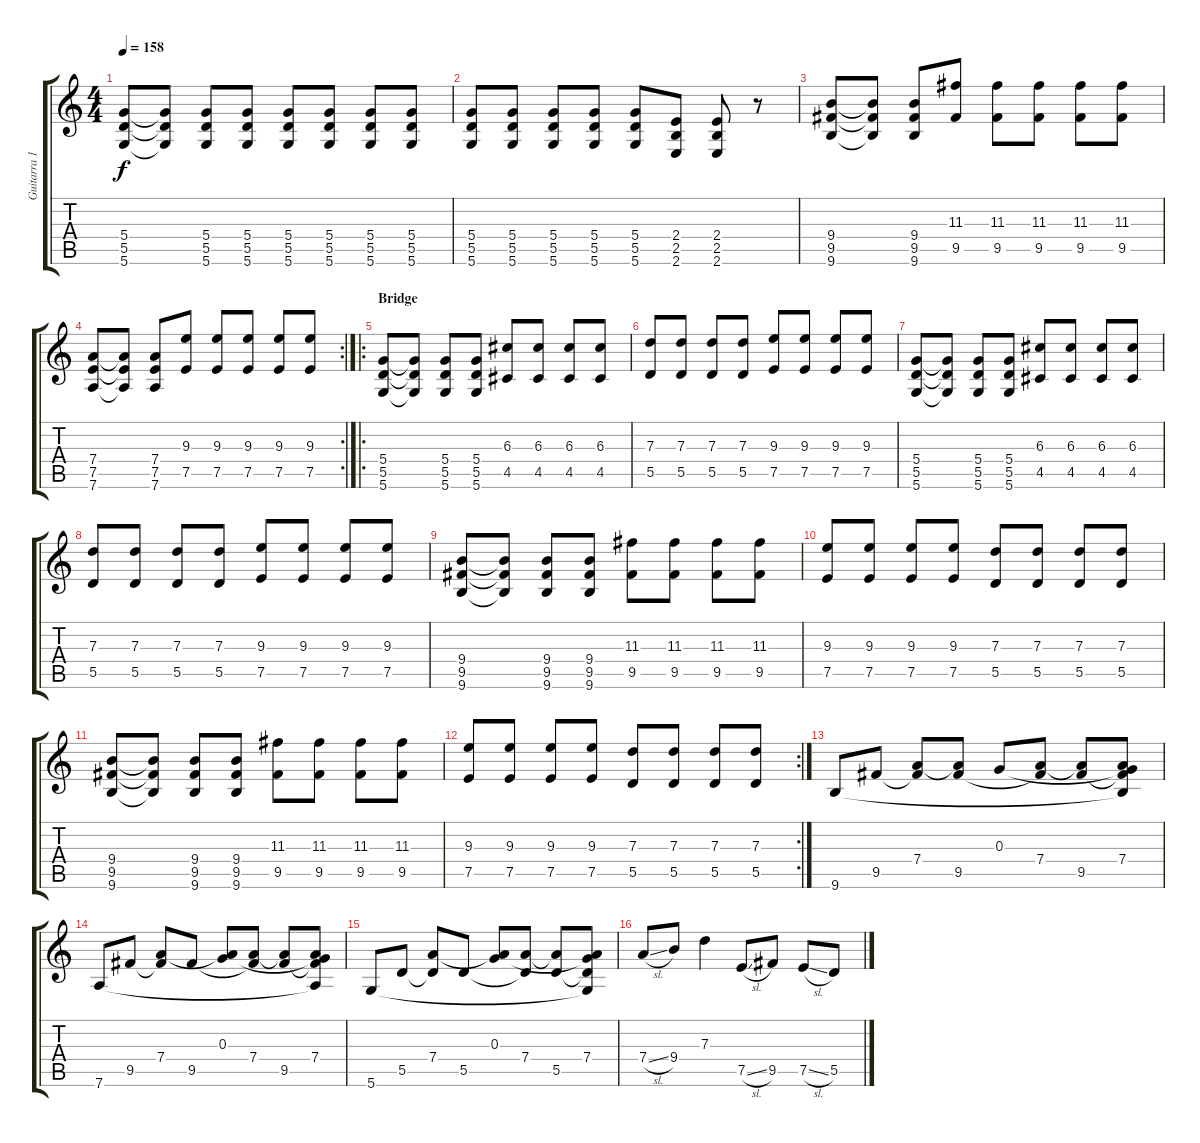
\track ("Guitarra 1" "Guitarra 1") {instrument acousticguitarsteel}
\staff {score tabs}
\tuning (E4 B3 G3 D3 A2 D2) {hide}
\ts (4 4)
\tempo 158
\clef g2
\ks c
(5.4 5.5 5.6).8{dy f} (5.4{t} 5.5{t} 5.6{t}).8 (5.4 5.5 5.6).8 (5.4 5.5 5.6).8 (5.4 5.5 5.6).8 (5.4 5.5 5.6).8 (5.4 5.5 5.6).8 (5.4 5.5 5.6).8 |
(5.4 5.5 5.6).8 (5.4 5.5 5.6).8 (5.4 5.5 5.6).8 (5.4 5.5 5.6).8 (5.4 5.5 5.6).8 (2.4 2.5 2.6).8 (2.4 2.5 2.6).8 r.8 |
(9.4 9.5 9.6).8 (9.4{t} 9.5{t} 9.6{t}).8 (9.4 9.5 9.6).8 (11.3 9.5).8 (11.3 9.5).8 (11.3 9.5).8 (11.3 9.5).8 (11.3 9.5).8 |
\rc 2
(7.4 7.5 7.6).8 (7.4{t} 7.5{t} 7.6{t}).8 (7.4 7.5 7.6).8 (9.3 7.5).8 (9.3 7.5).8 (9.3 7.5).8 (9.3 7.5).8 (9.3 7.5).8 |
\ro
\section ("" "Bridge")
(5.4 5.5 5.6).8{instrument distortionguitar} (5.4{t} 5.5{t} 5.6{t}).8 (5.4 5.5 5.6).8 (5.4 5.5 5.6).8 (6.3 4.5).8 (6.3 4.5).8 (6.3 4.5).8 (6.3 4.5).8 |
(7.3 5.5).8 (7.3 5.5).8 (7.3 5.5).8 (7.3 5.5).8 (9.3 7.5).8 (9.3 7.5).8 (9.3 7.5).8 (9.3 7.5).8 |
(5.4 5.5 5.6).8 (5.4{t} 5.5{t} 5.6{t}).8 (5.4 5.5 5.6).8 (5.4 5.5 5.6).8 (6.3 4.5).8 (6.3 4.5).8 (6.3 4.5).8 (6.3 4.5).8 |
(7.3 5.5).8 (7.3 5.5).8 (7.3 5.5).8 (7.3 5.5).8 (9.3 7.5).8 (9.3 7.5).8 (9.3 7.5).8 (9.3 7.5).8 |
(9.4 9.5 9.6).8 (9.4{t} 9.5{t} 9.6{t}).8 (9.4 9.5 9.6).8 (9.4 9.5 9.6).8 (11.3 9.5).8 (11.3 9.5).8 (11.3 9.5).8 (11.3 9.5).8 |
(9.3 7.5).8 (9.3 7.5).8 (9.3 7.5).8 (9.3 7.5).8 (7.3 5.5).8 (7.3 5.5).8 (7.3 5.5).8 (7.3 5.5).8 |
(9.4 9.5 9.6).8 (9.4{t} 9.5{t} 9.6{t}).8 (9.4 9.5 9.6).8 (9.4 9.5 9.6).8 (11.3 9.5).8 (11.3 9.5).8 (11.3 9.5).8 (11.3 9.5).8 |
\rc 2
(9.3 7.5).8 (9.3 7.5).8 (9.3 7.5).8 (9.3 7.5).8 (7.3 5.5).8 (7.3 5.5).8 (7.3 5.5).8 (7.3 5.5).8 |
9.6.8{instrument acousticguitarsteel} 9.5.8 (7.4 9.5{t}).8 (7.4{t} 9.5).8 0.3.8 (7.4 9.5{t}).8 (7.4{t} 9.5).8 (0.3{t} 7.4 9.5{t} 9.6{t}).8 |
7.6.8 9.5.8 (7.4 9.5{t}).8 9.5.8 (0.3 7.4{t}).8 (7.4 9.5{t}).8 (7.4{t} 9.5).8 (0.3{t} 7.4 9.5{t} 7.6{t}).8 |
5.6.8 5.5.8 (7.4 5.5{t}).8 5.5.8 (0.3 7.4{t}).8 (7.4 5.5{t}).8 (7.4{t} 5.5).8 (0.3{t} 7.4 5.5{t} 5.6{t}).8 |
7.4{sl}.8 9.4.8 7.3.4 7.5{sl}.8 9.5.8 7.5{sl}.8 5.5.8
